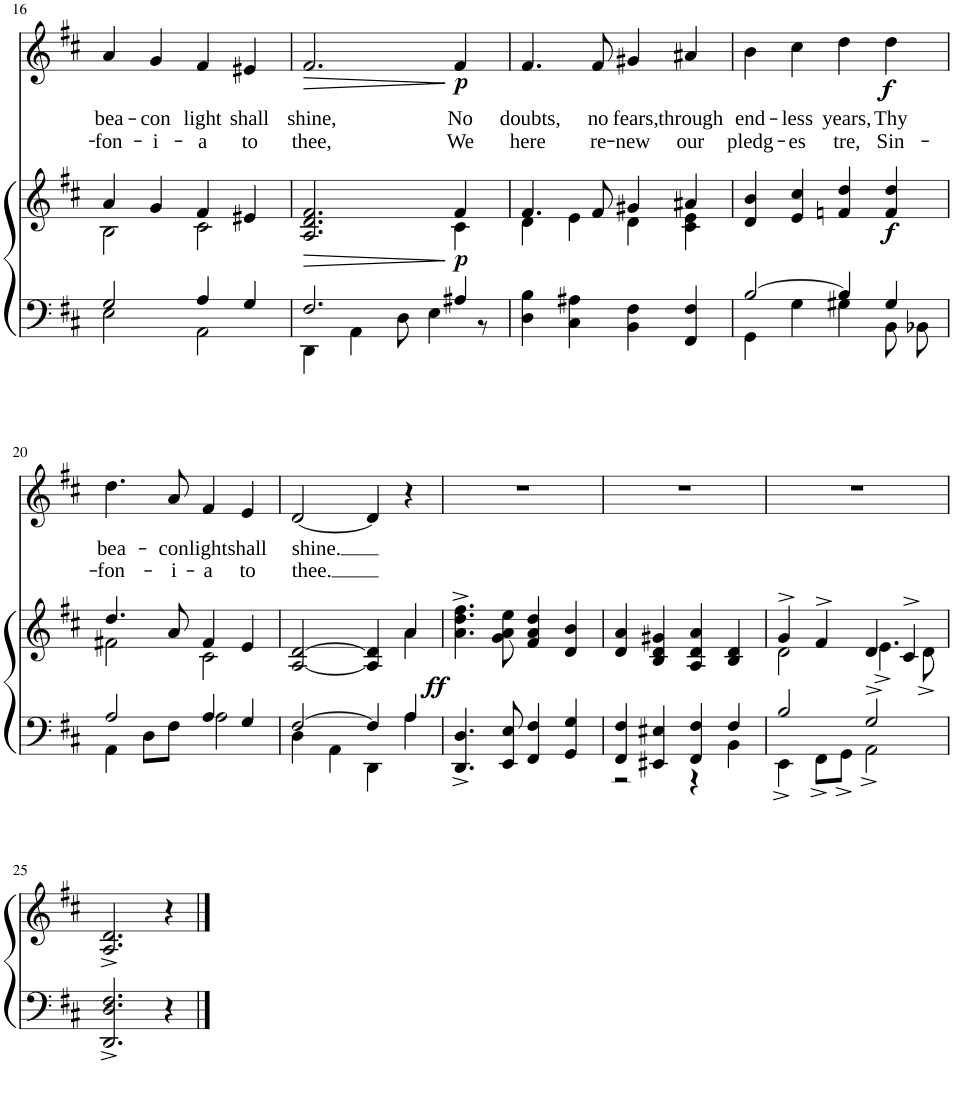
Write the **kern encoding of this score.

**kern	**kern	**dynam	**kern	**text	**text	**dynam
*part3	*part2	*part2	*part1	*part1	*part1	*part1
*staff3	*staff2	*staff2	*staff1	*staff1	*staff1	*staff1
*I"Piano	*I"Piano	*	*I"Piano	*	*	*
*I'Pno	*I'Pno	*	*I'Pno	*	*	*
!!LO:PB:g=z
*clefF4	*clefG2	*	*clefG2	*	*	*
*k[f#c#]	*k[f#c#]	*	*k[f#c#]	*	*	*
*M4/4	*M4/4	*	*M4/4	*	*	*
*met(c)	*met(c)	*	*met(c)	*	*	*
=16	=16	=16	=16	=16	=16	=16
*^	*^	*	*	*	*	*
!	!	!	!	!	!	!LO:LY:b	!LO:LY:b	!
2G/	2E\	4a/	2B\	.	4a/	bea-	-fon-	.
!	!	!	!	!	!	!LO:LY:b	!LO:LY:b	!
.	.	4g/	.	.	4g/	-con	-i-	.
!	!	!	!	!	!	!LO:LY:b	!LO:LY:b	!
4A/	2AA\	4f#/	2c#\	.	4f#/	light	-a	.
!	!	!	!	!	!	!LO:LY:b	!LO:LY:b	!
4G/	.	4e#X/	.	.	4e#X/	shall	to	.
=17	=17	=17	=17	=17	=17	=17	=17	=17
!	!	!	!	!	!	!LO:LY:b	!LO:LY:b	!LO:HP:b
2.F#/	4DD\	2.A/ 2.d/ 2.f#/	2.ryy	.	2.f#/	shine,	thee,	>
.	4AA\	.	.	.	.	.	.	.
.	8D\	.	.	.	.	.	.	.
.	4E\	.	.	.	.	.	.	.
!	!	!	!	!LO:DY:b	!	!LO:LY:b	!LO:LY:b	!LO:DY:n=1:b
4A#X/	.	4f#/	4c#\	p	4f#/	No	We	] p
.	8r	.	.	.	.	.	.	.
=18	=18	=18	=18	=18	=18	=18	=18	=18
!	!	!	!	!	!	!LO:LY:b	!LO:LY:b	!
*v	*v	*	*	*	*	*	*	*
4D\ 4B\	4.f#/	4d\	.	4.f#/	doubts,	here	.
4C#\ 4A#X\	.	4e\	.	.	.	.	.
!	!	!	!	!	!LO:LY:b	!LO:LY:b	!
.	8f#/	.	.	8f#/	no	re-	.
!	!	!	!	!	!LO:LY:b	!LO:LY:b	!
4BB\ 4F#\	4g#X/	4d\	.	4g#X/	fears,	-new	.
!	!	!	!	!	!LO:LY:b	!LO:LY:b	!
4FF#/ 4F#/	4a#X/	4c#\ 4e\	.	4a#X/	through	our	.
=19	=19	=19	=19	=19	=19	=19	=19
*^	*	*	*	*	*	*	*
!	!	!	!	!	!	!LO:LY:b	!LO:LY:b	!
*	*	*v	*v	*	*	*	*	*
[2B/	4GG\	4d/ 4b/	.	4b\	end-	pledg-	.
!	!	!	!	!	!LO:LY:b	!LO:LY:b	!
.	4G\	4e/ 4cc#/	.	4cc#\	-less	-es	.
!	!	!	!	!	!LO:LY:b	!LO:LY:b	!
4B/]	4G#X\	4fn/ 4dd/	.	4dd\	years,	tre,	.
!	!	!	!LO:DY:b	!	!LO:LY:b	!LO:LY:b	!LO:DY:b
4G#/	8BB\	4f/ 4dd/	f	4dd\	Thy	Sin-	f
.	8BB-X\	.	.	.	.	.	.
!!LO:LB:g=z
=20	=20	=20	=20	=20	=20	=20	=20
*	*	*^	*	*	*	*	*
!	!	!	!	!	!	!LO:LY:b	!LO:LY:b	!
2A/	4AA\	4.dd/	2f#X\	.	4.dd\	bea-	-fon-	.
.	8D\L	.	.	.	.	.	.	.
!	!	!	!	!	!	!LO:LY:b	!LO:LY:b	!
.	8F#\J	8a/	.	.	8a/	-con	-i-	.
!	!	!	!	!	!	!LO:LY:b	!LO:LY:b	!
4A/	2A\	4f#/	2c#\	.	4f#/	light	-a	.
!	!	!	!	!	!	!LO:LY:b	!LO:LY:b	!
4G/	.	4e/	.	.	4e/	shall	to	.
=21	=21	=21	=21	=21	=21	=21	=21	=21
!	!	!	!	!	!	!LO:LY:b	!LO:LY:b	!
[2F#/	4D\	[2A/ [2d/	2.ryy	.	[2d/	shine.	thee.	.
.	4AA\	.	.	.	.	.	.	.
4F#/]	4DD\	4A/] 4d/]	.	.	4d/]	.	.	.
4A/	4A\	4a/	4a\	.	4r	.	.	.
=22	=22	=22	=22	=22	=22	=22	=22	=22
!	!	!	!	!LO:DY:b	!	!	!	!
*v	*v	*	*	*	*	*	*	*
*	*v	*v	*	*	*	*	*
4.DD/^ 4.D/^	4.a\^ 4.dd\^ 4.ff#\^	ff	1r	.	.	.
8EE/ 8E/	8g\ 8a\ 8ee\	.	.	.	.	.
4FF#/ 4F#/	4f#/ 4a/ 4dd/	.	.	.	.	.
4GG/ 4G/	4d/ 4b/	.	.	.	.	.
=23	=23	=23	=23	=23	=23	=23
*^	*	*	*	*	*	*
4FF#/ 4F#/	2r	4d/ 4a/	.	1r	.	.	.
4EE#X/ 4E#X/	.	4B/ 4d/ 4g#X/	.	.	.	.	.
4FF#/ 4F#/	4r	4A/ 4d/ 4a/	.	.	.	.	.
4F#/	4BB\	4B/ 4d/	.	.	.	.	.
=24	=24	=24	=24	=24	=24	=24	=24
*	*	*^	*	*	*	*	*
2B/	4EE^\	4g^/	2d\	.	1r	.	.	.
.	8FF#^\L	4f#^/	.	.	.	.	.	.
.	8GG^\J	.	.	.	.	.	.	.
2G^/	2AA^\	4d/	4.e^\	.	.	.	.	.
.	.	4c#^/	.	.	.	.	.	.
.	.	.	8d^\	.	.	.	.	.
*v	*v	*	*	*	*	*	*	*
*	*v	*v	*	*	*	*	*
!!LO:LB:g=z
=25	=25	=25	=25	=25	=25	=25
2.DD/^ 2.D/^ 2.F#/^	2.A/^ 2.d/^	.	1r	.	.	.
4r	4r	.	.	.	.	.
==	==	==	==	==	==	==
*-	*-	*-	*-	*-	*-	*-
